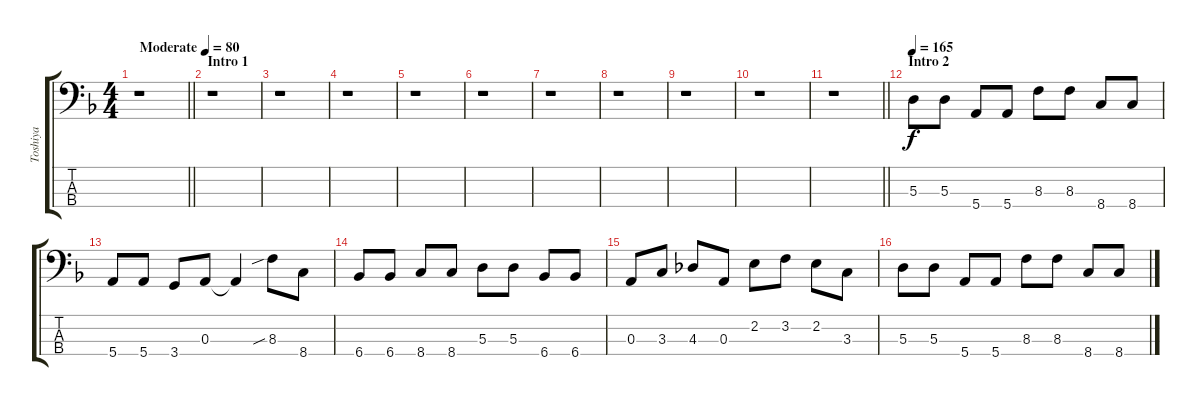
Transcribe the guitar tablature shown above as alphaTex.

\track ("Toshiya" "Toshiya") {instrument electricbasspick}
\staff {score tabs}
\tuning (G2 D2 A1 E1) {hide}
\ts (4 4)
\tempo (80 "Moderate")
\clef f4
\barLineRight lightlight
\ks dminor
r.1{dy f instrument electricbasspick} |
\section ("" "Intro 1")
r.1 |
r.1 |
r.1 |
r.1 |
r.1 |
r.1 |
r.1 |
r.1 |
r.1 |
\barLineRight lightlight
r.1 |
\section ("" "Intro 2")
\tempo 165
5.3.8 5.3.8 5.4.8 5.4.8 8.3.8 8.3.8 8.4.8 8.4.8 |
5.4.8 5.4.8 3.4.8 0.3.8 0.3{t}.4 8.3{sib}.8 8.4.8 |
6.4.8 6.4.8 8.4.8 8.4.8 5.3.8 5.3.8 6.4.8 6.4.8 |
0.3.8 3.3.8 4.3.8 0.3.8 2.2.8 3.2.8 2.2.8 3.3.8 |
5.3.8 5.3.8 5.4.8 5.4.8 8.3.8 8.3.8 8.4.8 8.4.8
